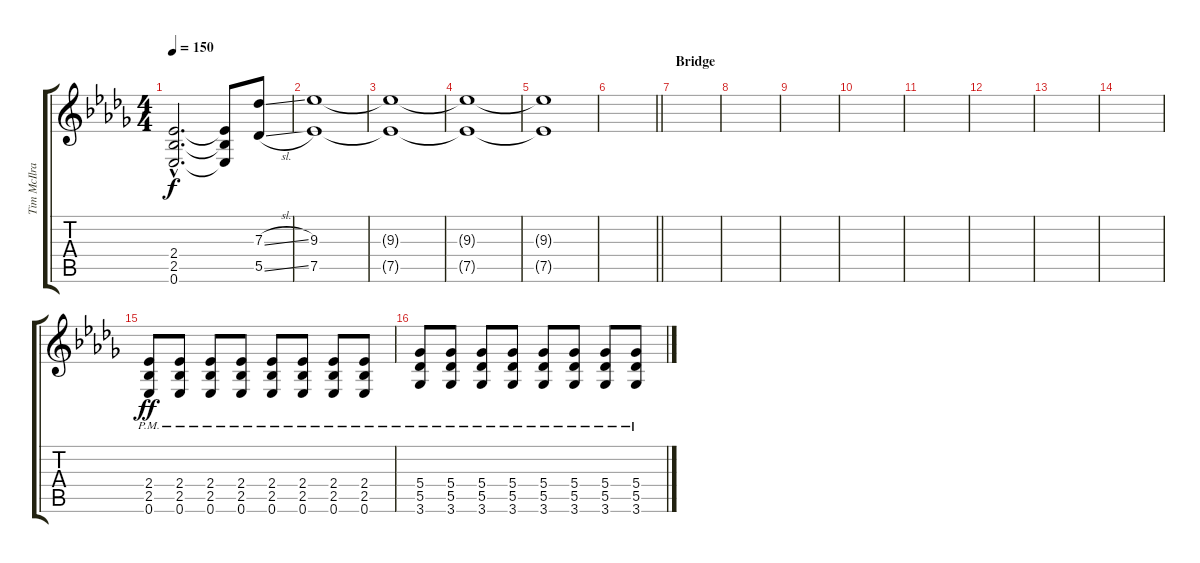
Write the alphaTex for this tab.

\track ("Tim McIlrath - Guitar One" "Tim McIlra") {instrument distortionguitar}
\staff {score tabs}
\tuning (Eb4 Bb3 Gb3 Db3 Ab2 Eb2) {hide}
\ts (4 4)
\tempo 150
\clef g2
\ks db
(2.4{hac t} 2.5{hac t} 0.6{hac t}).2{d dy f} (2.4{t} 2.5{t} 0.6{t}).8 (7.3{sl} 5.5{sl}).8 |
(9.3 7.5).1 |
(9.3{t} 7.5{t}).1 |
(9.3{t} 7.5{t}).1{volume 0} |
(9.3{t} 7.5{t}).1 |
\barLineRight lightlight
|
\section ("" "Bridge")
|
|
|
|
|
|
|
|
(2.4{pm} 2.5{pm} 0.6{pm}).8{dy ff volume 8} (2.4{pm} 2.5{pm} 0.6{pm}).8 (2.4{pm} 2.5{pm} 0.6{pm}).8 (2.4{pm} 2.5{pm} 0.6{pm}).8 (2.4{pm} 2.5{pm} 0.6{pm}).8 (2.4{pm} 2.5{pm} 0.6{pm}).8 (2.4{pm} 2.5{pm} 0.6{pm}).8 (2.4{pm} 2.5{pm} 0.6{pm}).8 |
(5.4{pm} 5.5{pm} 3.6{pm}).8 (5.4{pm} 5.5{pm} 3.6{pm}).8 (5.4{pm} 5.5{pm} 3.6{pm}).8 (5.4{pm} 5.5{pm} 3.6{pm}).8 (5.4{pm} 5.5{pm} 3.6{pm}).8 (5.4{pm} 5.5{pm} 3.6{pm}).8 (5.4{pm} 5.5{pm} 3.6{pm}).8 (5.4{pm} 5.5{pm} 3.6{pm}).8
